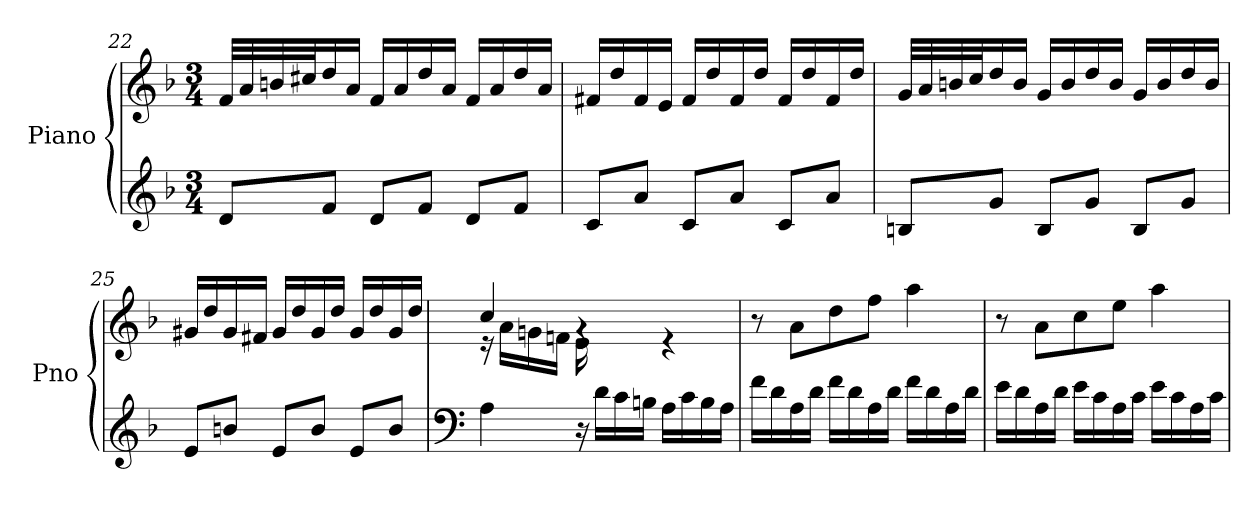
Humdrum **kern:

**kern	**kern
*part1	*part1
*staff2	*staff1
*I"Piano	*
*I'Pno	*
*clefG2	*clefG2
*k[b-]	*k[b-]
*M3/4	*M3/4
=22	=22
8d/L	32f/LLL
.	32a/
.	32bn/
.	32cc#X/J
8f/J	16dd/
.	16a/JJ
8d/L	16f/LL
.	16a/
8f/J	16dd/
.	16a/JJ
8d/L	16f/LL
.	16a/
8f/J	16dd/
.	16a/JJ
=23	=23
8c/L	16f#X/LL
.	16dd/
8a/J	16f#/
.	16e/JJ
8c/L	16f#/LL
.	16dd/
8a/J	16f#/
.	16dd/JJ
8c/L	16f#/LL
.	16dd/
8a/J	16f#/
.	16dd/JJ
=24	=24
8Bn/L	32g/LLL
.	32a/
.	32bn/
.	32cc/J
8g/J	16dd/
.	16b/JJ
8B/L	16g/LL
.	16b/
8g/J	16dd/
.	16b/JJ
8B/L	16g/LL
.	16b/
8g/J	16dd/
.	16b/JJ
!!LO:LB:g=z
=25	=25
8e/L	16g#X/LL
.	16dd/
8bn/J	16g#/
.	16f#X/JJ
8e/L	16g#/LL
.	16dd/
8b/J	16g#/
.	16dd/JJ
8e/L	16g#/LL
.	16dd/
8b/J	16g#/
.	16dd/JJ
=26	=26
*clefF4	*
*^	*^
4ryy	4A\	4cc/	16r
.	.	.	16a\LL
.	.	.	16gn\
.	.	.	16fn\JJ
16ryy	16r	4rg	16e\
4..ryy	16d\LL	.	4..ryy
.	16c\	.	.
.	16Bn\JJ	.	.
.	16A\LL	4re	.
.	16c\	.	.
.	16B\	.	.
.	16A\JJ	.	.
*v	*v	*	*
*	*v	*v
=27	=27
16f\LL	8r
16d\	.
16A\	8a\L
16d\JJ	.
16f\LL	8dd\
16d\	.
16A\	8ff\J
16d\JJ	.
16f\LL	4aa\
16d\	.
16A\	.
16d\JJ	.
=28	=28
16e\LL	8r
16d\	.
16A\	8a\L
16d\JJ	.
16e\LL	8cc\
16c\	.
16A\	8ee\J
16c\JJ	.
16e\LL	4aa\
16c\	.
16A\	.
16c\JJ	.
=	=
*-	*-
